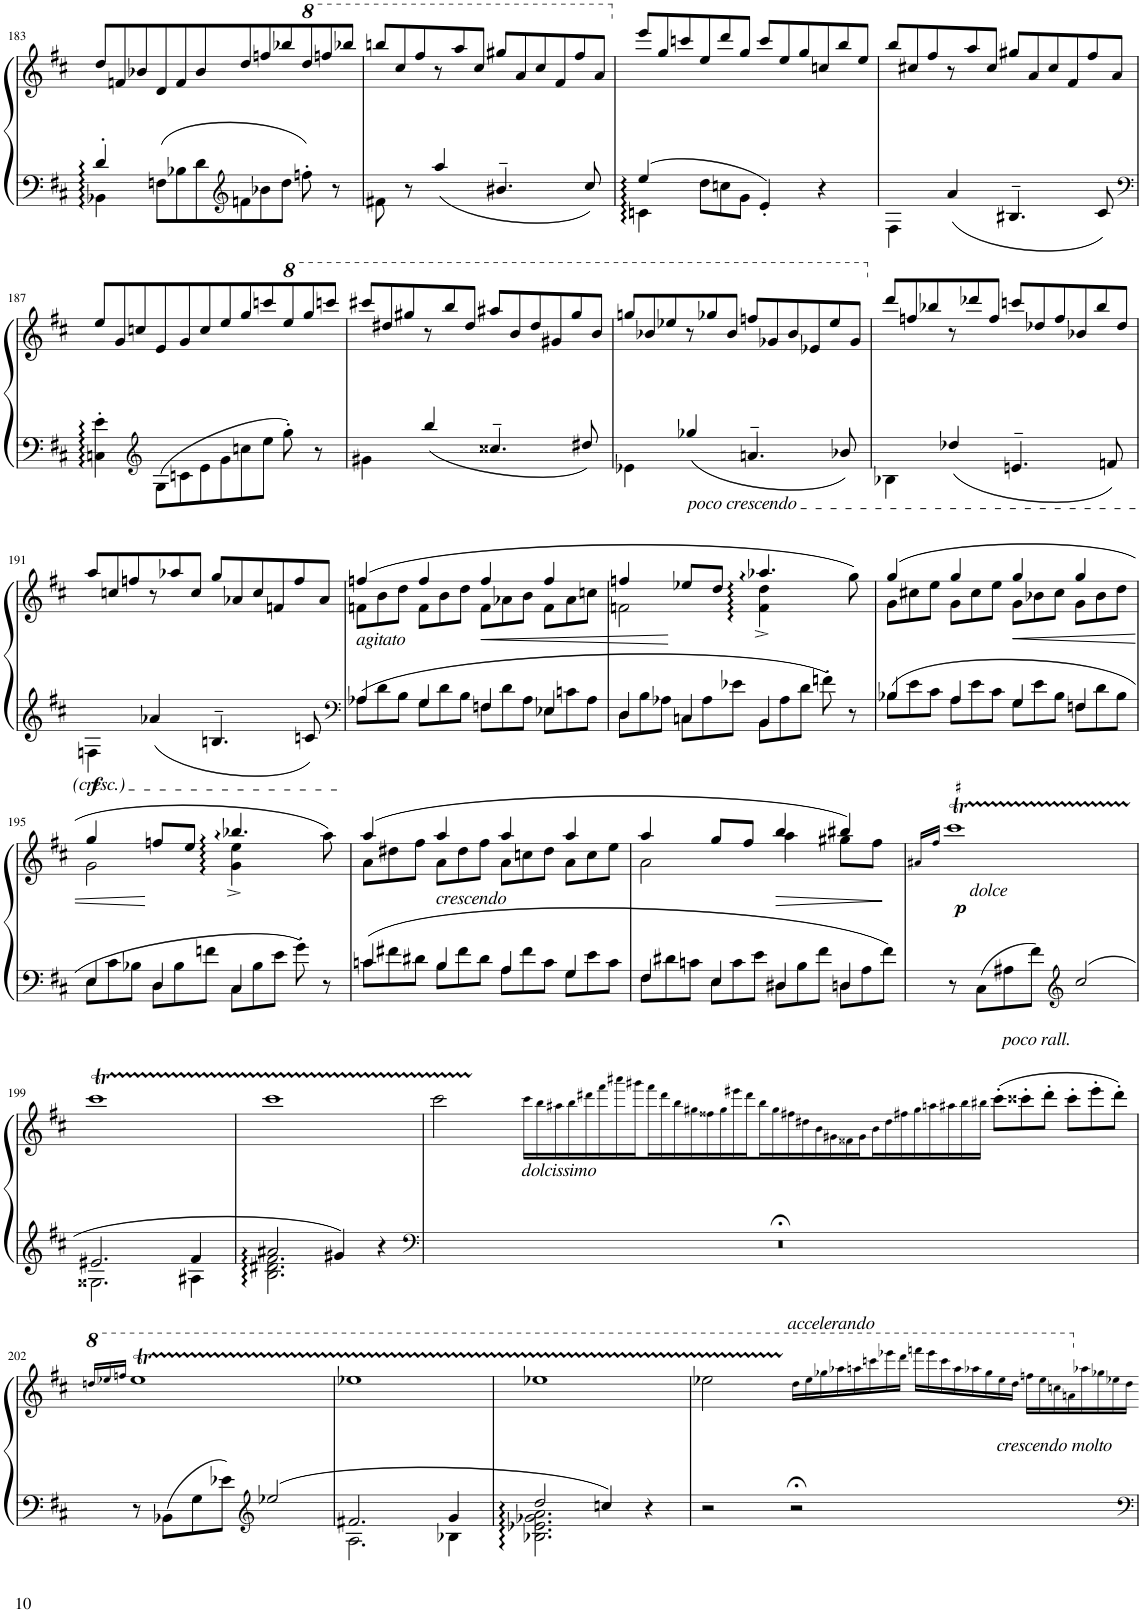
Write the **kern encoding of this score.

**kern	**kern	**dynam
*part1	*part1	*part1
*staff2	*staff1	*staff1/2
*I"Piano	*	*
*I'Pno.	*	*
!!LO:PB:g=z
*clefF4	*clefG2	*
*k[f#c#]	*k[f#c#]	*
*M4/4	*M4/4	*
*met(c)	*met(c)	*
=183	=183	=183
*^	*	*
*	*	*Xtuplet	*
4d'/	4BB-X\	12dd/L	.
.	.	12fn/	.
.	.	12b-X/	.
*Xtuplet	*	*	*
12Fn\L	2.ryy	12d/	.
12B-X\	.	12f/	.
12d\	.	12b-/	.
*clefG2	*	*	*
12fn\	.	12dd/	.
12b-X\	.	12ffn/	.
12dd\J	.	12bb-X/	.
*	*	*8va	*
8ffn'>\	.	12ddd/	.
.	.	12fffn/	.
8r	.	.	.
.	.	12bbb-X/J	.
*v	*v	*	*
=184	=184	=184
8f#X\	12bbbn/L	.
.	12ccc#/	.
8r	.	.
.	12fff#/	.
4aa/	12r	.
.	12aaa/	.
.	12ccc#/J	.
4.b#X~>/	12ggg#X/L	.
.	12aa/	.
.	12ccc#/	.
.	12ff#/	.
.	12fff#/	.
8cc#/	.	.
.	12aa/J	.
=185	=185	=185
*^	*	*
*	*	*X8va	*
4ee/	4cn\	12eee/L	.
.	.	12gg/	.
.	.	12cccn/	.
12dd\L	2.ryy	12ee/	.
12ccn\	.	12ddd/	.
12g\J	.	12gg/J	.
4e'</	.	12ccc/L	.
.	.	12ee/	.
.	.	12gg/	.
4r	.	12ccn/	.
.	.	12bb/	.
.	.	12ee/J	.
*v	*v	*	*
=186	=186	=186
4F#\	12bb/L	.
.	12cc#X/	.
.	12ff#/	.
4a/	12r	.
.	12aa/	.
.	12cc#/J	.
4.B#X~>/	12gg#X/L	.
.	12a/	.
.	12cc#/	.
.	12f#/	.
.	12ff#/	.
8c#/	.	.
.	12a/J	.
!!LO:LB:g=z
=187	=187	=187
*clefF4	*	*
4Cn\' 4e\'	12ee/L	.
.	12g/	.
.	12ccn/	.
*clefG2	*	*
12G\L	12e/	.
12cn\	12g/	.
12e\	12cc/	.
12g\	12ee/	.
12ccn\	12gg/	.
12ee\J	12cccn/	.
*	*8va	*
8gg'\	12eee/	.
.	12ggg/	.
8r	.	.
.	12ccccn/J	.
=188	=188	=188
4g#X\	12cccc#X/L	.
.	12ddd#X/	.
.	12ggg#X/	.
4bb/	12r	.
.	12bbb/	.
.	12ddd#/J	.
4.cc##X~>/	12aaa#X/L	.
.	12bb/	.
.	12ddd#/	.
.	12gg#X/	.
.	12ggg#/	.
8dd#X/	.	.
.	12bb/J	.
=189	=189	=189
4e-X\	12gggn/L	.
.	12bb-X/	.
.	12eee-X/	.
!LO:TX:b:i:t=poco crescendo	!	!
4gg-X/	12r	.
.	12ggg-X/	.
.	12bb-/J	.
4.an~>/	12fffn/L	.
.	12gg-X/	.
.	12bb-/	.
.	12ee-X/	.
.	12eee-/	.
8b-X/	.	.
.	12gg-/J	.
=190	=190	=190
*	*X8va	*
4B-X\	12ddd/L	.
.	12ffn/	.
.	12bb-X/	.
4dd-X/	12r	.
.	12ddd-X/	.
.	12ff/J	.
4.en~>/	12cccn/L	.
.	12dd-X/	.
.	12ff/	.
.	12b-X/	.
.	12bb-/	.
8fn/	.	.
.	12dd-/J	.
!!LO:LB:g=z
=191	=191	=191
!	!	!LO:DY:b=2
4Fn\	12aa/L	f
.	12ccn/	.
.	12ffn/	.
4a-X/	12r	.
.	12aa-X/	.
.	12cc/J	.
4.Bn~>/	12gg/L	.
.	12a-X/	.
.	12cc/	.
.	12fn/	.
.	12ff/	.
8cn/	.	.
.	12a-/J	.
=192	=192	=192
*clefF4	*	*
*^	*^	*
!	!	!LO:TX:b:i:t=agitato	!	!
12A-X\L	4A-/	(4ffn/	12fn\L	.
12d\	.	.	12b\	.
12B\J	.	.	12dd\J	.
12G\L	4G/	4ff/	12f\L	.
12d\	.	.	12b\	.
12B\J	.	.	12dd\J	.
!	!	!	!	!LO:HP:b
12Fn\L	4F/	4ff/	12f\L	<
12d\	.	.	12a-X\	.
12A-\J	.	.	12b\J	.
12E-X\L	4E-/	4ff/	12f\L	.
12cn\	.	.	12a-\	.
12A-\J	.	.	12ccn\J	.
=193	=193	=193	=193	=193
12D\L	4D/	4ffn/	2fn\	.
12B\	.	.	.	.
12A-X\J	.	.	.	.
12Cn\L	4C/	8ee-X/L	.	[
12A-\	.	.	.	.
.	.	8dd/J	.	.
12e-X\J	.	.	.	.
12BB\L	4BB/	4.aa-X/	4f\^ 4dd\^	.
12A-\	.	.	.	.
12d\J	.	.	.	.
8fn'>\	4ryy	.	4ryy	.
8r	.	8gg\)	.	.
=194	=194	=194	=194	=194
12B-X\L	4B-/	(4gg/	12g\L	.
12e\	.	.	12cc#X\	.
12c#\J	.	.	12ee\J	.
12A\L	4A/	4gg/	12g\L	.
12e\	.	.	12cc#\	.
12c#\J	.	.	12ee\J	.
!	!	!	!	!LO:HP:b
12G\L	4G/	4gg/	12g\L	<
12e\	.	.	12b-X\	.
12B-\J	.	.	12cc#\J	.
12Fn\L	4F/	4gg/	12g\L	.
12d\	.	.	12b-\	.
12B-\J	.	.	12dd\J	.
!!LO:LB:g=z	!!
=195	=195	=195	=195	=195
12E\L	4E/	4gg/	2g\	.
12c#\	.	.	.	.
12B-X\J	.	.	.	.
12D\L	4D/	8ffn/L	.	[
12B-\	.	.	.	.
.	.	8ee/J	.	.
12fn\J	.	.	.	.
12C#\L	4C#/	4.bb-X/	4g\^ 4ee\^	.
12B-\	.	.	.	.
12e\J	.	.	.	.
8g'>\	4ryy	.	4ryy	.
8r	.	8aa\)	.	.
=196	=196	=196	=196	=196
12cn\L	4c/	(4aa/	12a\L	.
12f#X\	.	.	12dd#X\	.
12d#X\J	.	.	12ff#\J	.
!	!	!LO:TX:b:i:t=crescendo	!	!
12B\L	4B/	4aa/	12a\L	.
12f#\	.	.	12dd#\	.
12d#\J	.	.	12ff#\J	.
12A\L	4A/	4aa/	12a\L	.
12f#\	.	.	12ccn\	.
12c\J	.	.	12dd#\J	.
12G\L	4G/	4aa/	12a\L	.
12e\	.	.	12cc\	.
12c\J	.	.	12ee\J	.
=197	=197	=197	=197	=197
12F#\L	4F#/	4aa/	2a\	.
12d#X\	.	.	.	.
12cn\J	.	.	.	.
12E\L	4E/	8gg/L	.	.
12c\	.	.	.	.
.	.	8ff#/J	.	.
12e\J	.	.	.	.
!	!	!	!	!LO:HP:b
12D#X\L	4D#/	4bb/	4aa\	>
12B\	.	.	.	.
12f#\J	.	.	.	.
12Dn\L	4D/	4bb#X/)	8gg#X\L	.
12A\	.	.	.	.
.	.	.	8ff#\J	.
12f#\J	.	.	.	.
*v	*v	*	*	*
*	*v	*v	*
.	.	]
=198	=198	=198
8ryy	16a#X!/LL	.
.	16ff#!/JJ	.
!	!LO:TX:b:i:t=dolce	!
!	!LO:TR:acc=#	!LO:DY:b
*	*tremolo	*
8r	64ccc#TLLLL	p
.	[64ddd#X@@64@@TTT	.
.	64ccc#T	.
.	[64ddd#X@@64@@TTT	.
.	64ccc#T	.
.	[64ddd#X@@64@@TTT	.
.	64ccc#T	.
.	[64ddd#X@@64@@TTT	.
8C#\L	64ccc#T	.
.	[64ddd#X@@64@@TTT	.
.	64ccc#T	.
.	[64ddd#X@@64@@TTT	.
.	64ccc#T	.
.	[64ddd#X@@64@@TTT	.
.	64ccc#T	.
.	[64ddd#X@@64@@TTT	.
8A#X\	64ccc#T	.
.	[64ddd#X@@64@@TTT	.
.	64ccc#T	.
.	[64ddd#X@@64@@TTT	.
.	64ccc#T	.
.	[64ddd#X@@64@@TTT	.
.	64ccc#T	.
.	[64ddd#X@@64@@TTT	.
8f#\J	64ccc#T	.
.	[64ddd#X@@64@@TTT	.
.	64ccc#T	.
.	[64ddd#X@@64@@TTT	.
.	64ccc#T	.
.	[64ddd#X@@64@@TTT	.
.	64ccc#T	.
.	[64ddd#X@@64@@TTT	.
*clefG2	*	*
[4.cc#/	64ccc#T	.
.	[64ddd#X@@64@@TTT	.
.	64ccc#T	.
.	[64ddd#X@@64@@TTT	.
.	64ccc#T	.
.	[64ddd#X@@64@@TTT	.
.	64ccc#T	.
.	[64ddd#X@@64@@TTT	.
.	64ccc#T	.
.	[64ddd#X@@64@@TTT	.
.	64ccc#T	.
.	[64ddd#X@@64@@TTT	.
.	64ccc#T	.
.	[64ddd#X@@64@@TTT	.
.	64ccc#T	.
.	[64ddd#X@@64@@TTT	.
.	64ccc#T	.
.	[64ddd#X@@64@@TTT	.
.	64ccc#T	.
.	[64ddd#X@@64@@TTT	.
.	64ccc#T	.
.	[64ddd#X@@64@@TTT	.
.	64ccc#T	.
.	[64ddd#X@@64@@TTT	.
!!LO:LB:g=z
=199	=199	=199
*^	*	*
2.e#X/	2.G##X\	64ccc#T	.
.	.	[64ddd#X@@64@@TTT	.
.	.	64ccc#T	.
.	.	[64ddd#X@@64@@TTT	.
.	.	64ccc#T	.
.	.	[64ddd#X@@64@@TTT	.
.	.	64ccc#T	.
.	.	64ddd#X@@64@@TTTJJJJ	.
.	.	.	.
.	.	.	.
.	.	.	.
.	.	.	.
.	.	.	.
.	.	.	.
.	.	.	.
.	.	.	.
.	.	.	.
.	.	.	.
.	.	.	.
.	.	.	.
.	.	.	.
.	.	.	.
.	.	.	.
.	.	.	.
.	.	.	.
.	.	.	.
.	.	.	.
.	.	.	.
.	.	.	.
.	.	.	.
.	.	.	.
.	.	.	.
.	.	32ddd#TTT]LLL	.
.	.	.	.
.	.	32ddd#X@@32@@	.
.	.	.	.
.	.	32ddd#TTT	.
.	.	.	.
.	.	32ddd#X@@32@@	.
.	.	.	.
.	.	32ddd#TTT	.
.	.	.	.
.	.	32ddd#X@@32@@	.
.	.	.	.
.	.	32ddd#TTT	.
.	.	.	.
.	.	32ddd#X@@32@@JJJ	.
.	.	.	.
8cc#/]	4A#X\	.	.
.	.	.	.
.	.	.	.
.	.	.	.
.	.	.	.
.	.	.	.
.	.	.	.
.	.	.	.
4f#/	.	.	.
.	.	.	.
.	.	.	.
.	.	.	.
.	.	.	.
.	.	.	.
.	.	.	.
.	.	.	.
.	8ryy	.	.
.	.	.	.
.	.	.	.
.	.	.	.
.	.	.	.
.	.	.	.
.	.	.	.
.	.	.	.
=200	=200	=200	=200
*	*	*tuplet	*
2a#X/	2.B\ 2.d#X\ 2.f#\	64ccc#LLLL	.
.	.	64ddd#X	.
.	.	64ccc#	.
.	.	64ddd#X	.
.	.	64ccc#	.
.	.	64ddd#X	.
.	.	64ccc#	.
.	.	64ddd#X	.
.	.	64ccc#	.
.	.	64ddd#X	.
.	.	64ccc#	.
.	.	64ddd#X	.
.	.	64ccc#	.
.	.	64ddd#X	.
.	.	64ccc#	.
.	.	64ddd#X	.
.	.	64ccc#	.
.	.	64ddd#X	.
.	.	64ccc#	.
.	.	64ddd#X	.
.	.	64ccc#	.
.	.	64ddd#X	.
.	.	64ccc#	.
.	.	64ddd#X	.
.	.	64ccc#	.
.	.	64ddd#X	.
.	.	64ccc#	.
.	.	64ddd#X	.
.	.	64ccc#	.
.	.	64ddd#X	.
.	.	64ccc#	.
.	.	64ddd#X	.
4g#X/	.	64ccc#	.
.	.	64ddd#X	.
.	.	64ccc#	.
.	.	64ddd#X	.
.	.	64ccc#	.
.	.	64ddd#X	.
.	.	64ccc#	.
.	.	64ddd#X	.
.	.	64ccc#	.
.	.	64ddd#X	.
.	.	64ccc#	.
.	.	64ddd#X	.
.	.	64ccc#	.
.	.	64ddd#X	.
.	.	64ccc#	.
.	.	64ddd#X	.
4r	4ryy	64ccc#	.
.	.	64ddd#X	.
.	.	64ccc#	.
.	.	64ddd#X	.
.	.	64ccc#	.
.	.	64ddd#X	.
.	.	64ccc#	.
.	.	64ddd#X	.
.	.	64ccc#	.
.	.	64ddd#X	.
.	.	64ccc#	.
.	.	64ddd#X	.
.	.	64ccc#	.
.	.	64ddd#X	.
.	.	64ccc#	.
.	.	64ddd#XJJJJ	.
*v	*v	*	*
=201	=201	=201
*clefF4	*	*
1r;<	64ccc#TTT\LLLL	.
.	64ddd#X	.
.	64ccc#TTT\	.
.	64ddd#X	.
.	64ccc#TTT\	.
.	64ddd#X	.
.	64ccc#TTT\	.
.	64ddd#X	.
.	64ccc#TTT\	.
.	64ddd#X	.
.	64ccc#TTT\	.
.	64ddd#X	.
.	64ccc#TTT\	.
.	64ddd#X	.
.	64ccc#TTT\	.
.	64ddd#X	.
.	64ccc#TTT\	.
.	64ddd#X	.
.	64ccc#TTT\	.
.	64ddd#X	.
.	64ccc#TTT\	.
.	64ddd#X	.
.	64ccc#TTT\	.
.	64ddd#X	.
.	64ccc#TTT\	.
.	64ddd#X	.
.	64ccc#TTT\	.
.	64ddd#X	.
.	64ccc#TTT\	.
.	64ddd#X	.
.	64ccc#TTT\	.
.	64ddd#XJJJJ	.
*	*Xtremolo	*
*	*Xtuplet	*
!	!LO:TX:b:i:t=dolcissimo	!
.	48.ccc#!\LL	.
.	.	.
.	48.bb!\	.
.	.	.
.	48.aa#X!\	.
.	.	.
.	48.bb!\	.
.	.	.
.	48.ddd#X!\	.
.	.	.
.	48.fff#!\	.
.	.	.
.	48.aaa#X!\	.
.	.	.
.	48.ggg#X!\J	.
.	.	.
.	48.fff#!\L	.
.	48.ddd#!\	.
.	48.bb!\	.
.	48.gg#X!\	.
.	48.ff##X!\	.
.	48.gg#!\	.
.	48.eee#X!\	.
.	48.ddd#!\J	.
2ryy	48.bb!\L	.
.	48.gg#!\	.
.	48.ff#X!\	.
.	48.dd#X!\	.
.	48.b!\	.
.	48.g#X!\	.
.	48.f##X!\	.
.	48.g#!\J	.
.	48.b!\L	.
.	48.dd#!\	.
.	48.ff#X!\	.
.	48.gg#!\	.
.	48.aan!\	.
.	48.aa#X!\	.
.	48.bb!\	.
.	48.bb#X!\JJ	.
!	!LO:TX:a:i:t=poco rall.	!
2ryy	(12ccc#'\L	.
.	12ccc##X'\	.
.	12ddd#'\J	.
.	12ccc##'\L	.
.	12eee#'\	.
.	12ddd#'\J)	.
!!LO:LB:g=z
=202	=202	=202
*	*8va	*
8ryy	24dddn!/LL	.
.	24eee-X!/	.
.	24fffn!/JJ	.
*	*tremolo	*
8r	64eee-TLLLL	.
.	[64fffn@@64@@	.
.	64eee-T	.
.	[64fffn@@64@@	.
.	64eee-T	.
.	[64fffn@@64@@	.
.	64eee-T	.
.	[64fffn@@64@@	.
8BB-X\L	64eee-T	.
.	[64fffn@@64@@	.
.	64eee-T	.
.	[64fffn@@64@@	.
.	64eee-T	.
.	[64fffn@@64@@	.
.	64eee-T	.
.	[64fffn@@64@@	.
8G\	64eee-T	.
.	[64fffn@@64@@	.
.	64eee-T	.
.	[64fffn@@64@@	.
.	64eee-T	.
.	[64fffn@@64@@	.
.	64eee-T	.
.	[64fffn@@64@@	.
8e-X\J	64eee-T	.
.	[64fffn@@64@@	.
.	64eee-T	.
.	[64fffn@@64@@	.
.	64eee-T	.
.	[64fffn@@64@@	.
.	64eee-T	.
.	[64fffn@@64@@	.
*clefG2	*	*
[4.ee-X/	64eee-T	.
.	[64fffn@@64@@	.
.	64eee-T	.
.	[64fffn@@64@@	.
.	64eee-T	.
.	[64fffn@@64@@	.
.	64eee-T	.
.	[64fffn@@64@@	.
.	64eee-T	.
.	[64fffn@@64@@	.
.	64eee-T	.
.	[64fffn@@64@@	.
.	64eee-T	.
.	[64fffn@@64@@	.
.	64eee-T	.
.	[64fffn@@64@@	.
.	64eee-T	.
.	[64fffn@@64@@	.
.	64eee-T	.
.	[64fffn@@64@@	.
.	64eee-T	.
.	[64fffn@@64@@	.
.	64eee-T	.
.	[64fffn@@64@@	.
=203	=203	=203
*^	*	*
2.f#X/	2.A\	64eee-T	.
.	.	[64fffn@@64@@	.
.	.	64eee-T	.
.	.	[64fffn@@64@@	.
.	.	64eee-T	.
.	.	[64fffn@@64@@	.
.	.	64eee-T	.
.	.	64fffn@@64@@JJJJ	.
.	.	.	.
.	.	.	.
.	.	.	.
.	.	.	.
.	.	.	.
.	.	.	.
.	.	.	.
.	.	.	.
.	.	.	.
.	.	.	.
.	.	.	.
.	.	.	.
.	.	.	.
.	.	.	.
.	.	.	.
.	.	.	.
.	.	.	.
.	.	.	.
.	.	.	.
.	.	.	.
.	.	.	.
.	.	.	.
.	.	.	.
.	.	.	.
.	.	32fff]LLL	.
.	.	.	.
.	.	32fffn@@32@@	.
.	.	.	.
.	.	32fff	.
.	.	.	.
.	.	32fffn@@32@@	.
.	.	.	.
.	.	32fff	.
.	.	.	.
.	.	32fffn@@32@@	.
.	.	.	.
.	.	32fff	.
.	.	.	.
.	.	32fffn@@32@@JJJ	.
.	.	.	.
8ee-/]	4B-X\	.	.
.	.	.	.
.	.	.	.
.	.	.	.
.	.	.	.
.	.	.	.
.	.	.	.
.	.	.	.
4g/	.	.	.
.	.	.	.
.	.	.	.
.	.	.	.
.	.	.	.
.	.	.	.
.	.	.	.
.	.	.	.
.	8ryy	.	.
.	.	.	.
.	.	.	.
.	.	.	.
.	.	.	.
.	.	.	.
.	.	.	.
.	.	.	.
=204	=204	=204	=204
*	*	*tuplet	*
2dd/	2.B-X\ 2.e-X\ 2.g-X\ 2.a\	64eee-XLLLL	.
.	.	64fffn	.
.	.	64eee-X	.
.	.	64fffn	.
.	.	64eee-X	.
.	.	64fffn	.
.	.	64eee-X	.
.	.	64fffn	.
.	.	64eee-X	.
.	.	64fffn	.
.	.	64eee-X	.
.	.	64fffn	.
.	.	64eee-X	.
.	.	64fffn	.
.	.	64eee-X	.
.	.	64fffn	.
.	.	64eee-X	.
.	.	64fffn	.
.	.	64eee-X	.
.	.	64fffn	.
.	.	64eee-X	.
.	.	64fffn	.
.	.	64eee-X	.
.	.	64fffn	.
.	.	64eee-X	.
.	.	64fffn	.
.	.	64eee-X	.
.	.	64fffn	.
.	.	64eee-X	.
.	.	64fffn	.
.	.	64eee-X	.
.	.	64fffn	.
4ccn/	.	64eee-X	.
.	.	64fffn	.
.	.	64eee-X	.
.	.	64fffn	.
.	.	64eee-X	.
.	.	64fffn	.
.	.	64eee-X	.
.	.	64fffn	.
.	.	64eee-X	.
.	.	64fffn	.
.	.	64eee-X	.
.	.	64fffn	.
.	.	64eee-X	.
.	.	64fffn	.
.	.	64eee-X	.
.	.	64fffn	.
4r	4ryy	64eee-X	.
.	.	64fffn	.
.	.	64eee-X	.
.	.	64fffn	.
.	.	64eee-X	.
.	.	64fffn	.
.	.	64eee-X	.
.	.	64fffn	.
.	.	64eee-X	.
.	.	64fffn	.
.	.	64eee-X	.
.	.	64fffn	.
.	.	64eee-X	.
.	.	64fffn	.
.	.	64eee-X	.
.	.	64fffnJJJJ	.
*v	*v	*	*
=205	=205	=205
2r	64eee-X\LLLL	.
.	64fffnTTT	.
.	64eee-X\	.
.	64fffnTTT	.
.	64eee-X\	.
.	64fffnTTT	.
.	64eee-X\	.
.	64fffnTTT	.
.	64eee-X\	.
.	64fffnTTT	.
.	64eee-X\	.
.	64fffnTTT	.
.	64eee-X\	.
.	64fffnTTT	.
.	64eee-X\	.
.	64fffnTTT	.
.	64eee-X\	.
.	64fffnTTT	.
.	64eee-X\	.
.	64fffnTTT	.
.	64eee-X\	.
.	64fffnTTT	.
.	64eee-X\	.
.	64fffnTTT	.
.	64eee-X\	.
.	64fffnTTT	.
.	64eee-X\	.
.	64fffnTTT	.
.	64eee-X\	.
.	64fffnTTT	.
.	64eee-X\	.
.	64fffnTTTJJJJ	.
*	*Xtremolo	*
*	*Xtuplet	*
!	!LO:TX:a:i:t=accelerando	!
2r;<	48.ddd!\LL	.
.	.	.
.	48.eee-!\	.
.	.	.
.	48.ggg-X!\	.
.	.	.
.	48.aaa-X!\	.
.	.	.
.	48.aaan!\	.
.	.	.
.	48.ccccn!\	.
.	.	.
.	48.eeee-X!\	.
.	.	.
.	48.dddd!\JJ	.
.	.	.
.	48.ffffn!\LL	.
.	48.eeee-!\	.
.	48.cccc!\	.
.	48.aaa!\	.
.	48.aaa-X!\	.
.	48.ggg-!\	.
!	!LO:TX:b:i:t=crescendo molto	!
.	48.eee-!\	.
.	48.ddd!\JJ	.
4ryy	48.fffn!\LL	.
.	48.eee-!\	.
.	48.cccn!\	.
.	48.aan!\	.
*	*X8va	*
.	48.aa-X!\	.
.	48.gg-X!\	.
.	48.ee-X!\	.
.	48.dd!\JJ	.
=-	=-	=-
*-	*-	*-
